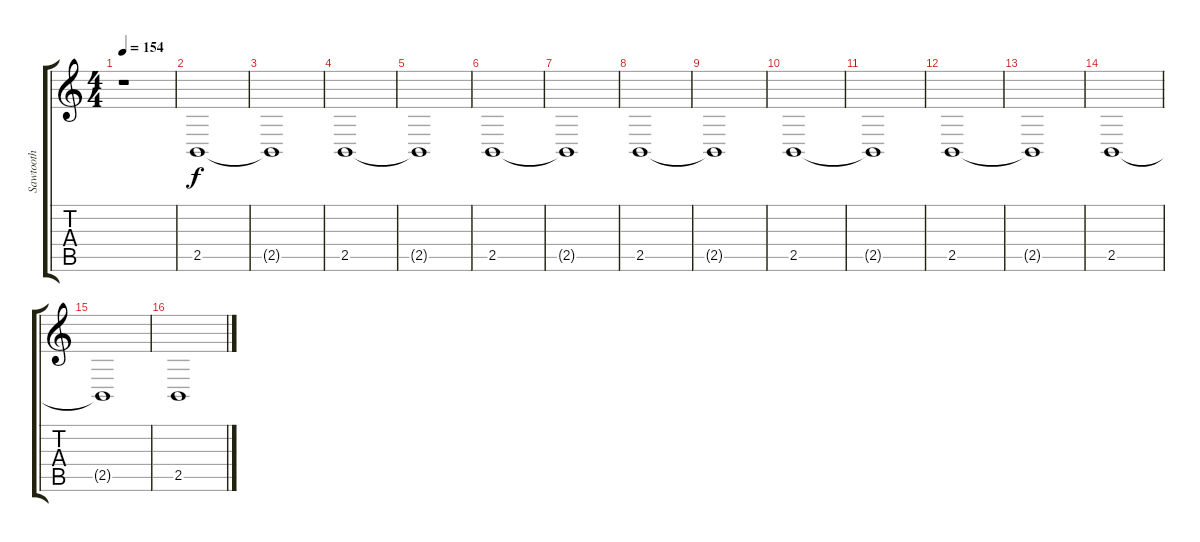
\track ("Sawtooth" "Sawtooth") {instrument lead2sawtooth}
\staff {score tabs}
\tuning (E4 B3 G3 D3 A2 E2) {hide}
\ts (4 4)
\tempo 154
\clef g2
\ks c
r.1{dy f instrument lead2sawtooth} |
2.5.1 |
2.5{t}.1 |
2.5.1 |
2.5{t}.1 |
2.5.1 |
2.5{t}.1 |
2.5.1 |
2.5{t}.1 |
2.5.1 |
2.5{t}.1 |
2.5.1 |
2.5{t}.1 |
2.5.1 |
2.5{t}.1 |
2.5.1
